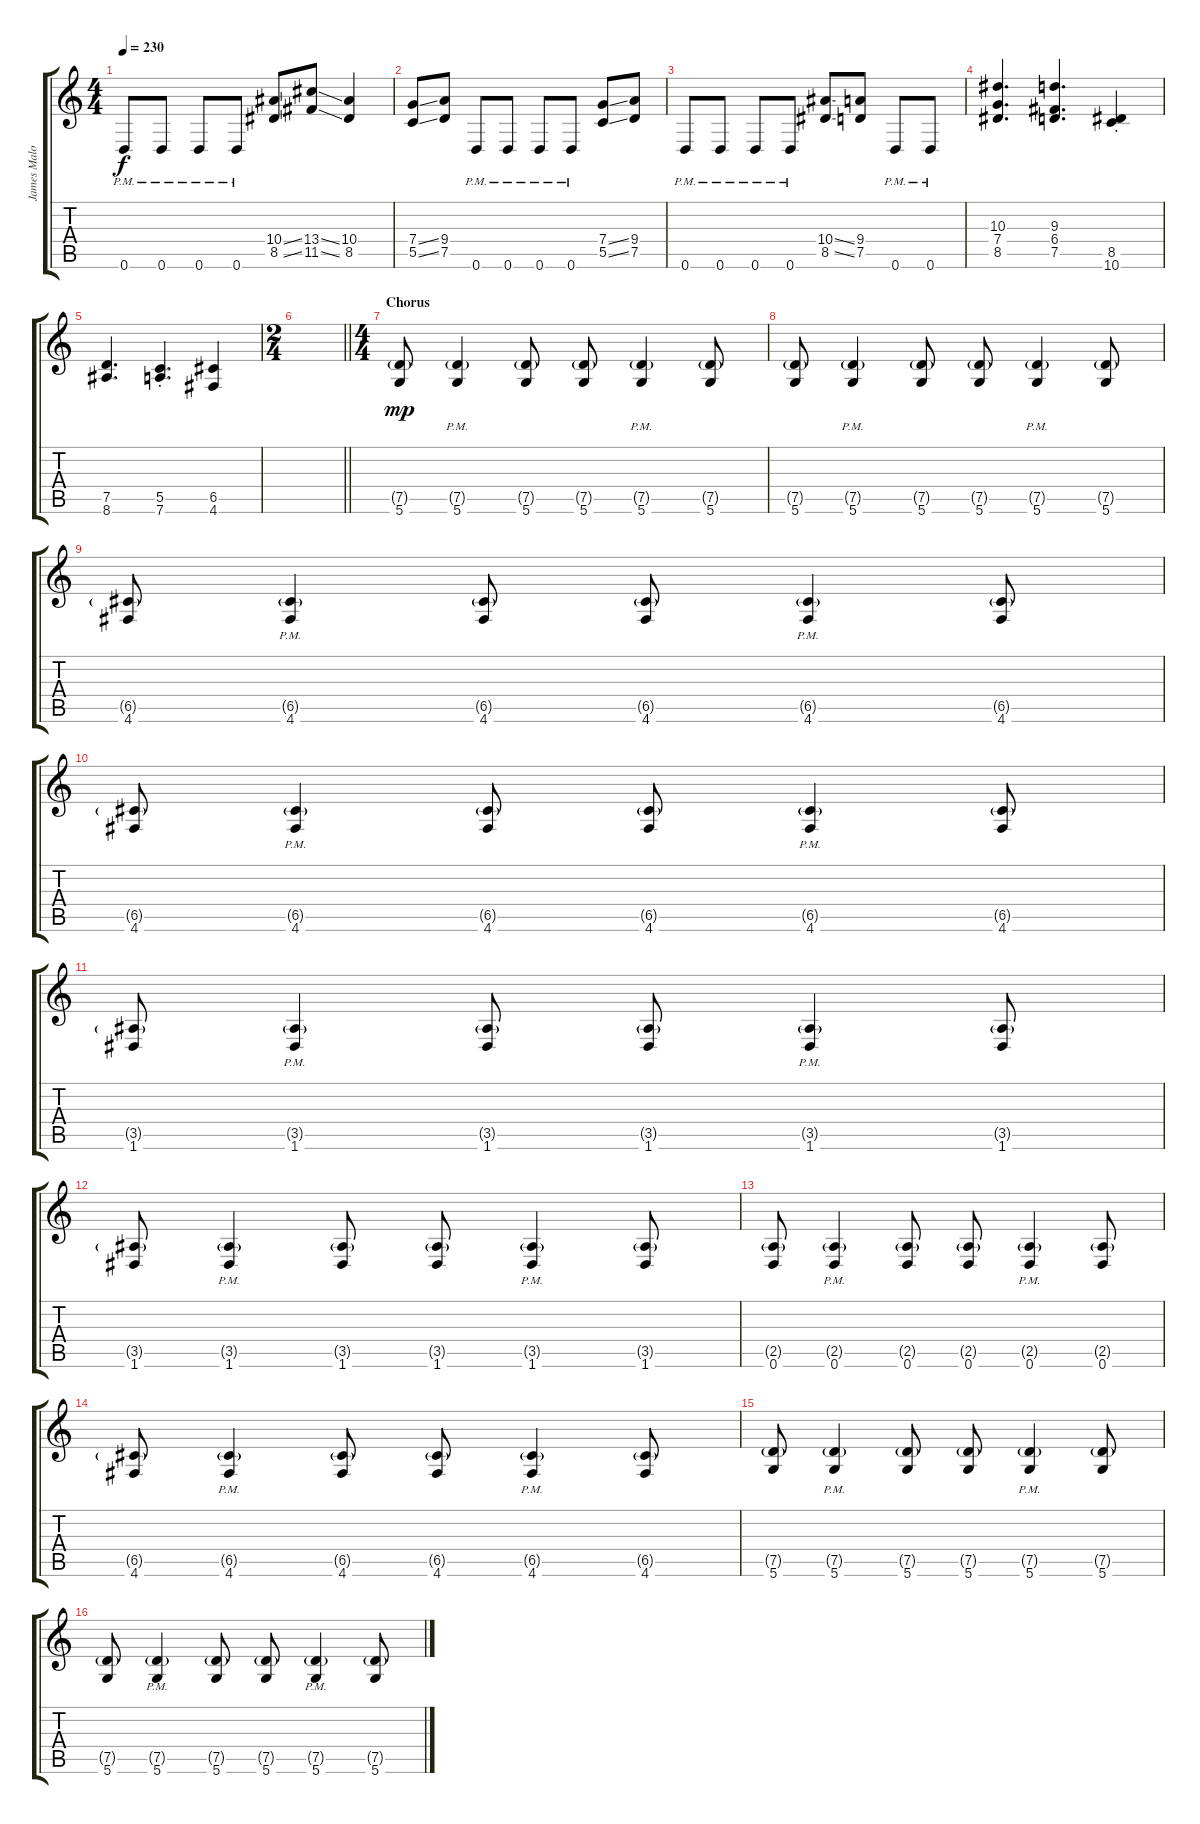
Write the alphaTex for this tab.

\track ("James Malone Rhythm" "James Malo") {instrument distortionguitar}
\staff {score tabs}
\tuning (D4 A3 F3 C3 G2 D2) {hide}
\ts (4 4)
\tempo 230
\clef g2
\ks c
0.6{pm}.8{dy f} 0.6{pm}.8 0.6{pm}.8 0.6{pm}.8 (10.4{ss} 8.5{ss}).8 (13.4{ss} 11.5{ss}).8 (10.4 8.5).4 |
(7.4{ss} 5.5{ss}).8 (9.4 7.5).8 0.6{pm}.8 0.6{pm}.8 0.6{pm}.8 0.6{pm}.8 (7.4{ss} 5.5{ss}).8 (9.4 7.5).8 |
0.6{pm}.8 0.6{pm}.8 0.6{pm}.8 0.6{pm}.8 (10.4{ss} 8.5{ss}).8 (9.4 7.5).8 0.6{pm}.8 0.6{pm}.8 |
(10.3 7.4 8.5).4{d} (9.3 6.4 7.5).4{d} (8.5{st} 10.6{st}).4 |
(7.5 8.6).4{d} (5.5{st} 7.6{st}).4{d} (6.5 4.6).4 |
\ts (2 4)
\barLineRight lightlight
|
\ts (4 4)
\section ("" "Chorus")
(7.5{g} 5.6).8{dy mp} (7.5{g pm} 5.6{pm}).4 (7.5{g} 5.6).8 (7.5{g} 5.6).8 (7.5{g pm} 5.6{pm}).4 (7.5{g} 5.6).8 |
(7.5{g} 5.6).8 (7.5{g pm} 5.6{pm}).4 (7.5{g} 5.6).8 (7.5{g} 5.6).8 (7.5{g pm} 5.6{pm}).4 (7.5{g} 5.6).8 |
(6.5{g} 4.6).8 (6.5{g pm} 4.6{pm}).4 (6.5{g} 4.6).8 (6.5{g} 4.6).8 (6.5{g pm} 4.6{pm}).4 (6.5{g} 4.6).8 |
(6.5{g} 4.6).8 (6.5{g pm} 4.6{pm}).4 (6.5{g} 4.6).8 (6.5{g} 4.6).8 (6.5{g pm} 4.6{pm}).4 (6.5{g} 4.6).8 |
(3.5{g} 1.6).8 (3.5{g pm} 1.6{pm}).4 (3.5{g} 1.6).8 (3.5{g} 1.6).8 (3.5{g pm} 1.6{pm}).4 (3.5{g} 1.6).8 |
(3.5{g} 1.6).8 (3.5{g pm} 1.6{pm}).4 (3.5{g} 1.6).8 (3.5{g} 1.6).8 (3.5{g pm} 1.6{pm}).4 (3.5{g} 1.6).8 |
(2.5{g} 0.6).8 (2.5{g pm} 0.6{pm}).4 (2.5{g} 0.6).8 (2.5{g} 0.6).8 (2.5{g pm} 0.6{pm}).4 (2.5{g} 0.6).8 |
(6.5{g} 4.6).8 (6.5{g pm} 4.6{pm}).4 (6.5{g} 4.6).8 (6.5{g} 4.6).8 (6.5{g pm} 4.6{pm}).4 (6.5{g} 4.6).8 |
(7.5{g} 5.6).8 (7.5{g pm} 5.6{pm}).4 (7.5{g} 5.6).8 (7.5{g} 5.6).8 (7.5{g pm} 5.6{pm}).4 (7.5{g} 5.6).8 |
(7.5{g} 5.6).8 (7.5{g pm} 5.6{pm}).4 (7.5{g} 5.6).8 (7.5{g} 5.6).8 (7.5{g pm} 5.6{pm}).4 (7.5{g} 5.6).8
